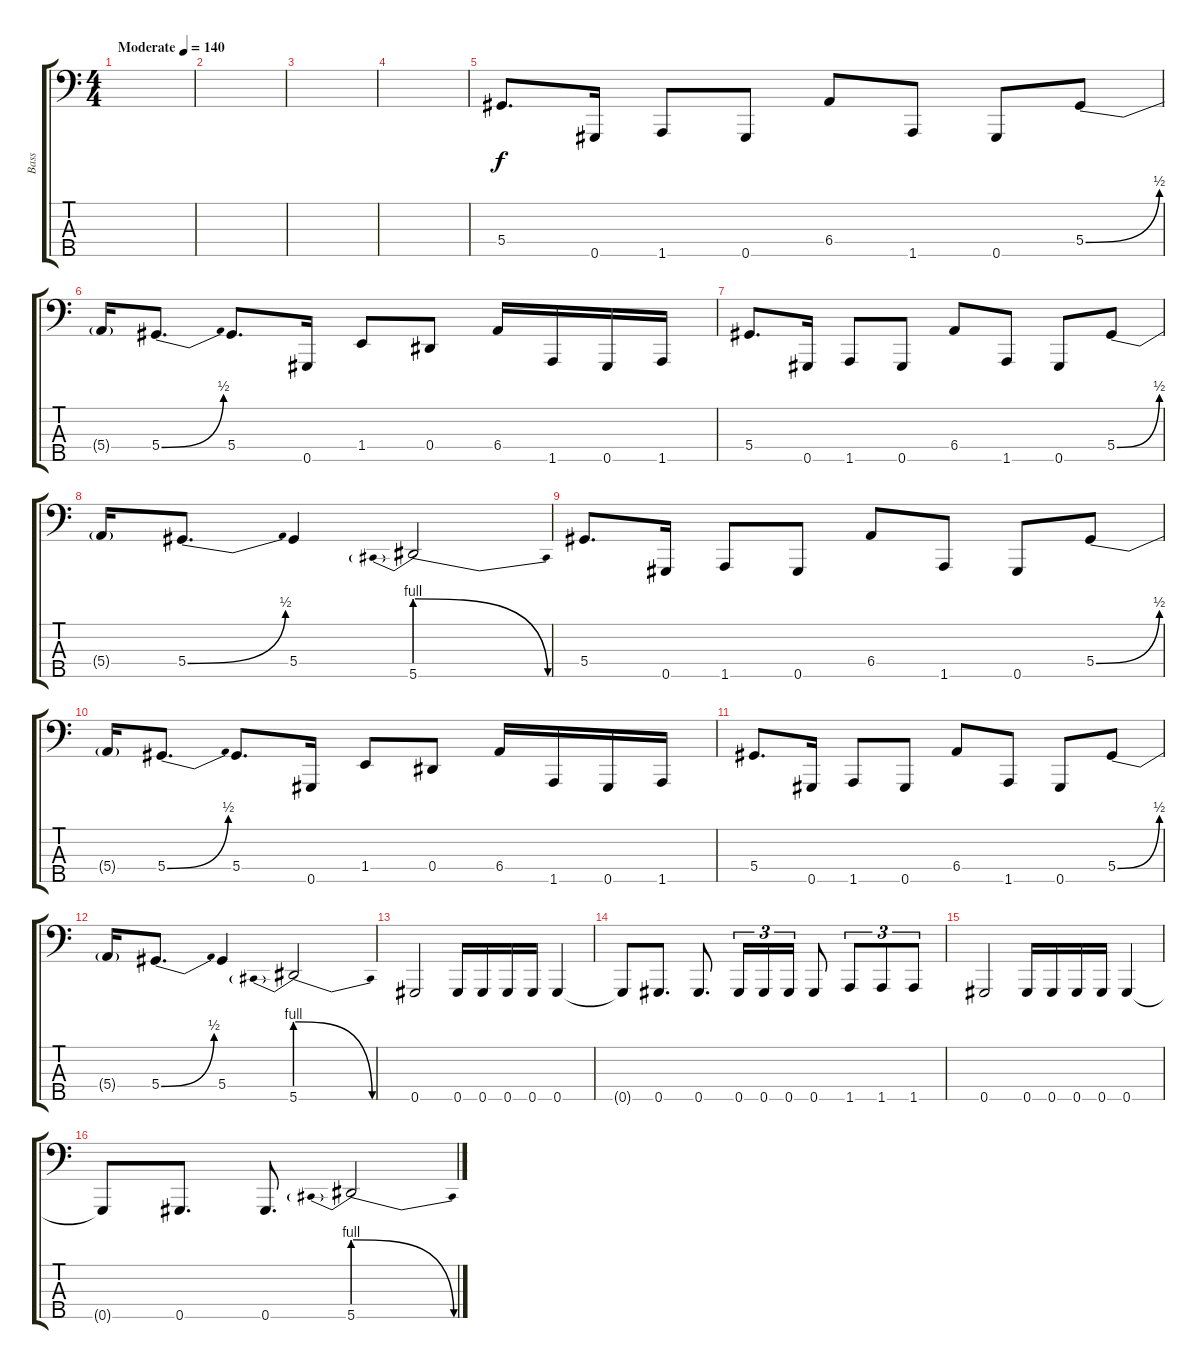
\track ("Bass" "Bass") {instrument electricbasspick}
\staff {score tabs}
\tuning (Gb2 Db2 Ab1 Eb1 Ab0) {hide}
\ts (4 4)
\tempo (140 "Moderate")
\clef f4
\ks c
|
|
|
|
5.4.8{d} 0.5.16 1.5.8 0.5.8 6.4.8 1.5.8 0.5.8 5.4{be (bend 0 0 60 2)}.8 |
5.4{t}.16 5.4{be (bend 0 0 60 2)}.8{d} 5.4.8{d} 0.5.16 1.4.8 0.4.8 6.4.16 1.5.16 0.5.16 1.5.16 |
5.4.8{d} 0.5.16 1.5.8 0.5.8 6.4.8 1.5.8 0.5.8 5.4{be (bend 0 0 60 2)}.8 |
5.4{t}.16 5.4{be (bend 0 0 60 2)}.8{d} 5.4.4 5.5{be (prebendrelease 0 4 60 0)}.2 |
5.4.8{d} 0.5.16 1.5.8 0.5.8 6.4.8 1.5.8 0.5.8 5.4{be (bend 0 0 60 2)}.8 |
5.4{t}.16 5.4{be (bend 0 0 60 2)}.8{d} 5.4.8{d} 0.5.16 1.4.8 0.4.8 6.4.16 1.5.16 0.5.16 1.5.16 |
5.4.8{d} 0.5.16 1.5.8 0.5.8 6.4.8 1.5.8 0.5.8 5.4{be (bend 0 0 60 2)}.8 |
5.4{t}.16 5.4{be (bend 0 0 60 2)}.8{d} 5.4.4 5.5{be (prebendrelease 0 4 60 0)}.2 |
0.5.2 0.5.16 0.5.16 0.5.16 0.5.16 0.5.4 |
0.5{t}.8 0.5.8{d} 0.5.8{d} 0.5.16{tu (3 2)} 0.5.16{tu (3 2)} 0.5.16{tu (3 2)} 0.5.8 1.5.8{tu (3 2)} 1.5.8{tu (3 2)} 1.5.8{tu (3 2)} |
0.5.2 0.5.16 0.5.16 0.5.16 0.5.16 0.5.4 |
0.5{t}.8 0.5.8{d} 0.5.8{d} 5.5{be (prebendrelease 0 4 60 0)}.2
